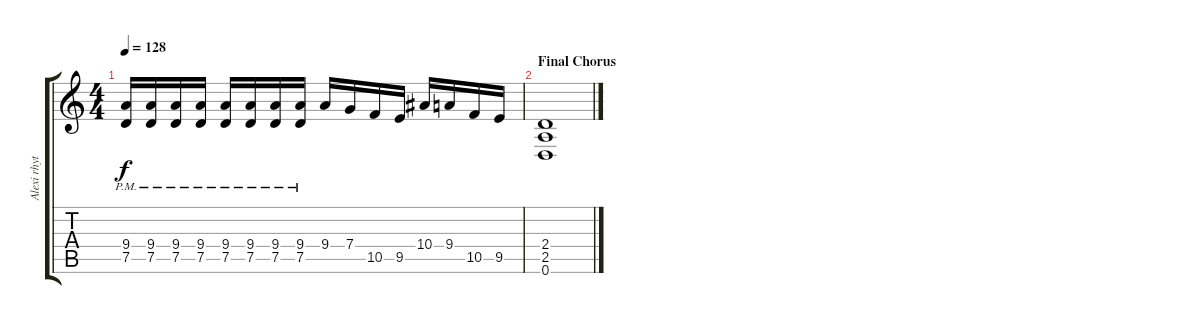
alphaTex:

\track ("Alexi rhythm" "Alexi rhyt") {instrument distortionguitar}
\staff {score tabs}
\tuning (D4 A3 F3 C3 G2 D2) {hide}
\ts (4 4)
\tempo 128
\clef g2
\ks c
(9.4{pm} 7.5{pm}).16{dy f} (9.4{pm} 7.5{pm}).16 (9.4{pm} 7.5{pm}).16 (9.4{pm} 7.5{pm}).16 (9.4{pm} 7.5{pm}).16 (9.4{pm} 7.5{pm}).16 (9.4{pm} 7.5{pm}).16 (9.4{pm} 7.5{pm}).16 9.4.16 7.4.16 10.5.16 9.5.16 10.4.16 9.4.16 10.5.16 9.5.16 |
\section ("" "Final Chorus")
(2.4 2.5 0.6).1
